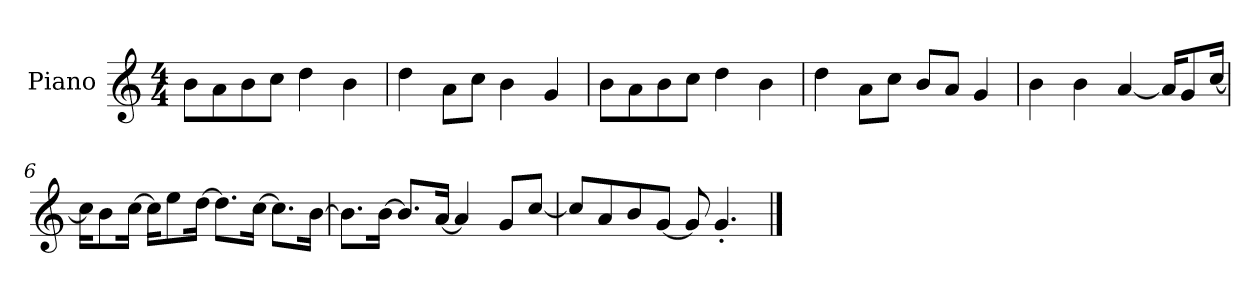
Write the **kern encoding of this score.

**kern
*part1
*staff1
*I"Piano
*I'P-no
*clefG2
*k[]
*M4/4
*MM90
=1
8b\L
8a\
8b\
8cc\J
4dd\
4b\
=2
4dd\
8a\L
8cc\J
4b\
4g/
=3
8b\L
8a\
8b\
8cc\J
4dd\
4b\
=4
4dd\
8a\L
8cc\J
8b/L
8a/J
4g/
=5
4b\
4b\
[4a/
16a/KL]
8g/
[16cc/Jk
=6
16cc\KL]
8b\
[16cc\Jk
16cc\KL]
8ee\
[16dd\Jk
8.dd\L]
[16cc\Jk
8.cc\L]
[16b\Jk
!!LO:LB:g=z
=7
8.b\L]
[16b\Jk
8.b/L]
[16a/Jk
4a/]
8g/L
[8cc/J
=8
8cc/L]
8a/
8b/
[8g/J
8g/]
4.g'/
==
*-
